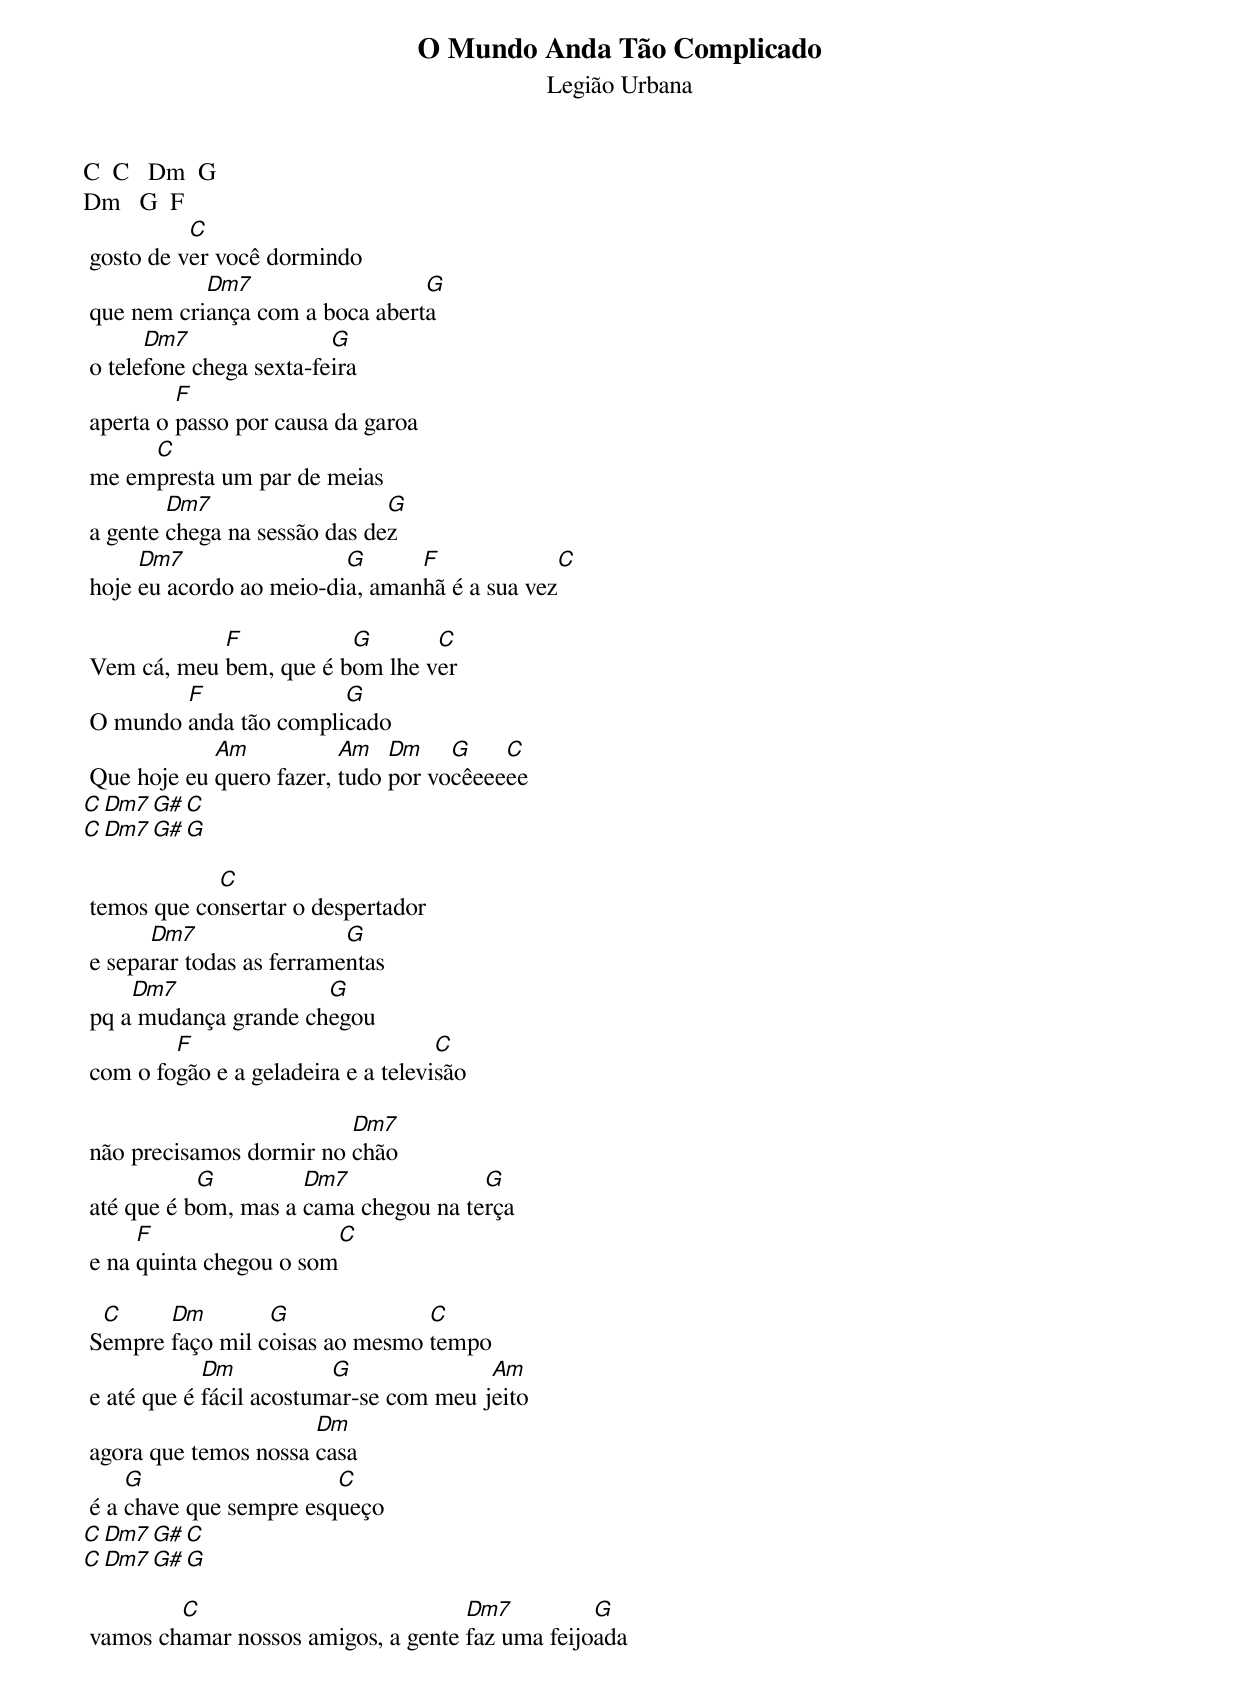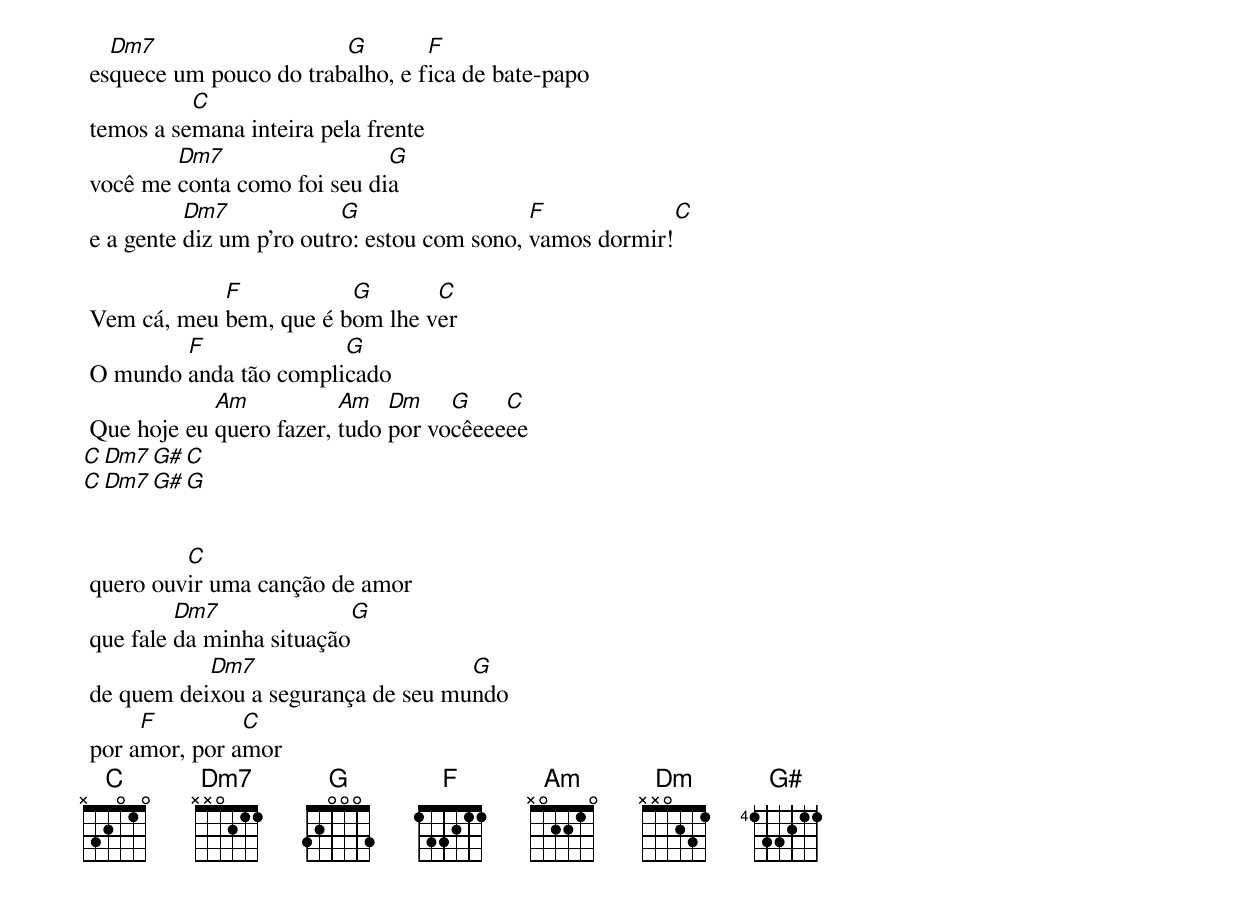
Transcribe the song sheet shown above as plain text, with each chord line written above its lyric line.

O Mundo Anda Tão Complicado
Legião Urbana

C  C   Dm  G
Dm   G  F
           C
 gosto de ver você dormindo
            Dm7                  G
 que nem criança com a boca aberta
       Dm7                G
 o telefone chega sexta-feira
          F
 aperta o passo por causa da garoa
      C
 me empresta um par de meias
         Dm7                   G
 a gente chega na sessão das dez
      Dm7                 G      F              C
 hoje eu acordo ao meio-dia, amanhã é a sua vez

             F           G       C
 Vem cá, meu bem, que é bom lhe ver
         F              G
 O mundo anda tão complicado
             Am           Am   Dm    G    C
 Que hoje eu quero fazer, tudo por vocêeeeee
C   Dm7    G#    C
C   Dm7    G#    G

             C
 temos que consertar o despertador
       Dm7                 G
 e separar todas as ferramentas
     Dm7               G
 pq a mudança grande chegou
         F                           C
 com o fogão e a geladeira e a televisão

                          Dm7
 não precisamos dormir no chão
            G         Dm7              G
 até que é bom, mas a cama chegou na terça
      F                  C
 e na quinta chegou o som

  C     Dm        G              C
 Sempre faço mil coisas ao mesmo tempo
             Dm           G              Am
 e até que é fácil acostumar-se com meu jeito
                       Dm
 agora que temos nossa casa
     G                   C
 é a chave que sempre esqueço
C   Dm7    G#    C
C   Dm7    G#    G

         C                           Dm7          G
 vamos chamar nossos amigos, a gente faz uma feijoada
   Dm7                   G        F
 esquece um pouco do trabalho, e fica de bate-papo
           C
 temos a semana inteira pela frente
         Dm7                  G
 você me conta como foi seu dia
           Dm7             G                  F            C
 e a gente diz um p'ro outro: estou com sono, vamos dormir!

             F           G       C
 Vem cá, meu bem, que é bom lhe ver
         F              G
 O mundo anda tão complicado
             Am           Am   Dm    G    C
 Que hoje eu quero fazer, tudo por vocêeeeee
C   Dm7    G#    C
C   Dm7    G#    G


          C
 quero ouvir uma canção de amor
          Dm7              G
 que fale da minha situação
            Dm7                      G
 de quem deixou a segurança de seu mundo
      F         C
 por amor, por amor
